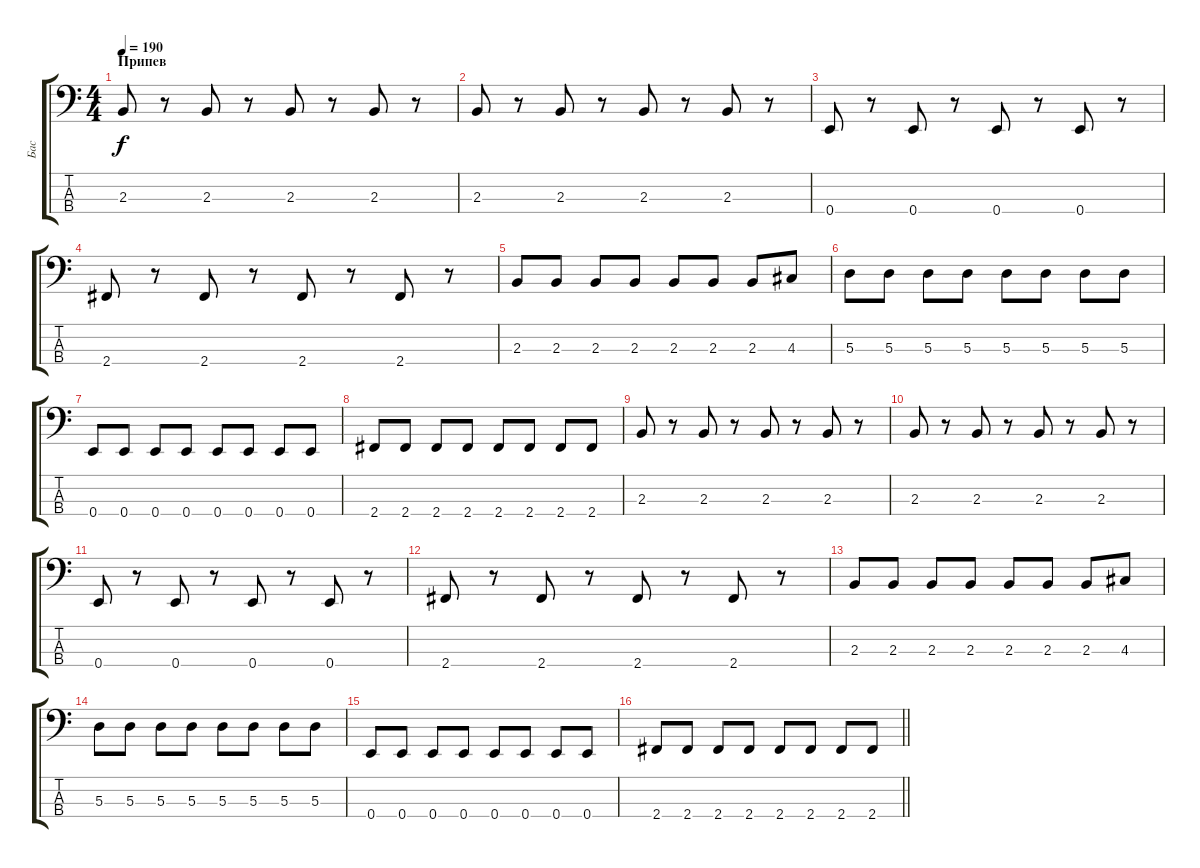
\track ("Бас" "Бас") {instrument electricbasspick}
\staff {score tabs}
\tuning (G2 D2 A1 E1) {hide}
\ts (4 4)
\section ("" "Припев")
\tempo 190
\clef f4
\ks c
2.3.8{dy f} r.8 2.3.8 r.8 2.3.8 r.8 2.3.8 r.8 |
2.3.8 r.8 2.3.8 r.8 2.3.8 r.8 2.3.8 r.8 |
0.4.8 r.8 0.4.8 r.8 0.4.8 r.8 0.4.8 r.8 |
2.4.8 r.8 2.4.8 r.8 2.4.8 r.8 2.4.8 r.8 |
2.3.8 2.3.8 2.3.8 2.3.8 2.3.8 2.3.8 2.3.8 4.3.8 |
5.3.8 5.3.8 5.3.8 5.3.8 5.3.8 5.3.8 5.3.8 5.3.8 |
0.4.8 0.4.8 0.4.8 0.4.8 0.4.8 0.4.8 0.4.8 0.4.8 |
2.4.8 2.4.8 2.4.8 2.4.8 2.4.8 2.4.8 2.4.8 2.4.8 |
2.3.8 r.8 2.3.8 r.8 2.3.8 r.8 2.3.8 r.8 |
2.3.8 r.8 2.3.8 r.8 2.3.8 r.8 2.3.8 r.8 |
0.4.8 r.8 0.4.8 r.8 0.4.8 r.8 0.4.8 r.8 |
2.4.8 r.8 2.4.8 r.8 2.4.8 r.8 2.4.8 r.8 |
2.3.8 2.3.8 2.3.8 2.3.8 2.3.8 2.3.8 2.3.8 4.3.8 |
5.3.8 5.3.8 5.3.8 5.3.8 5.3.8 5.3.8 5.3.8 5.3.8 |
0.4.8 0.4.8 0.4.8 0.4.8 0.4.8 0.4.8 0.4.8 0.4.8 |
\barLineRight lightlight
2.4.8 2.4.8 2.4.8 2.4.8 2.4.8 2.4.8 2.4.8 2.4.8
